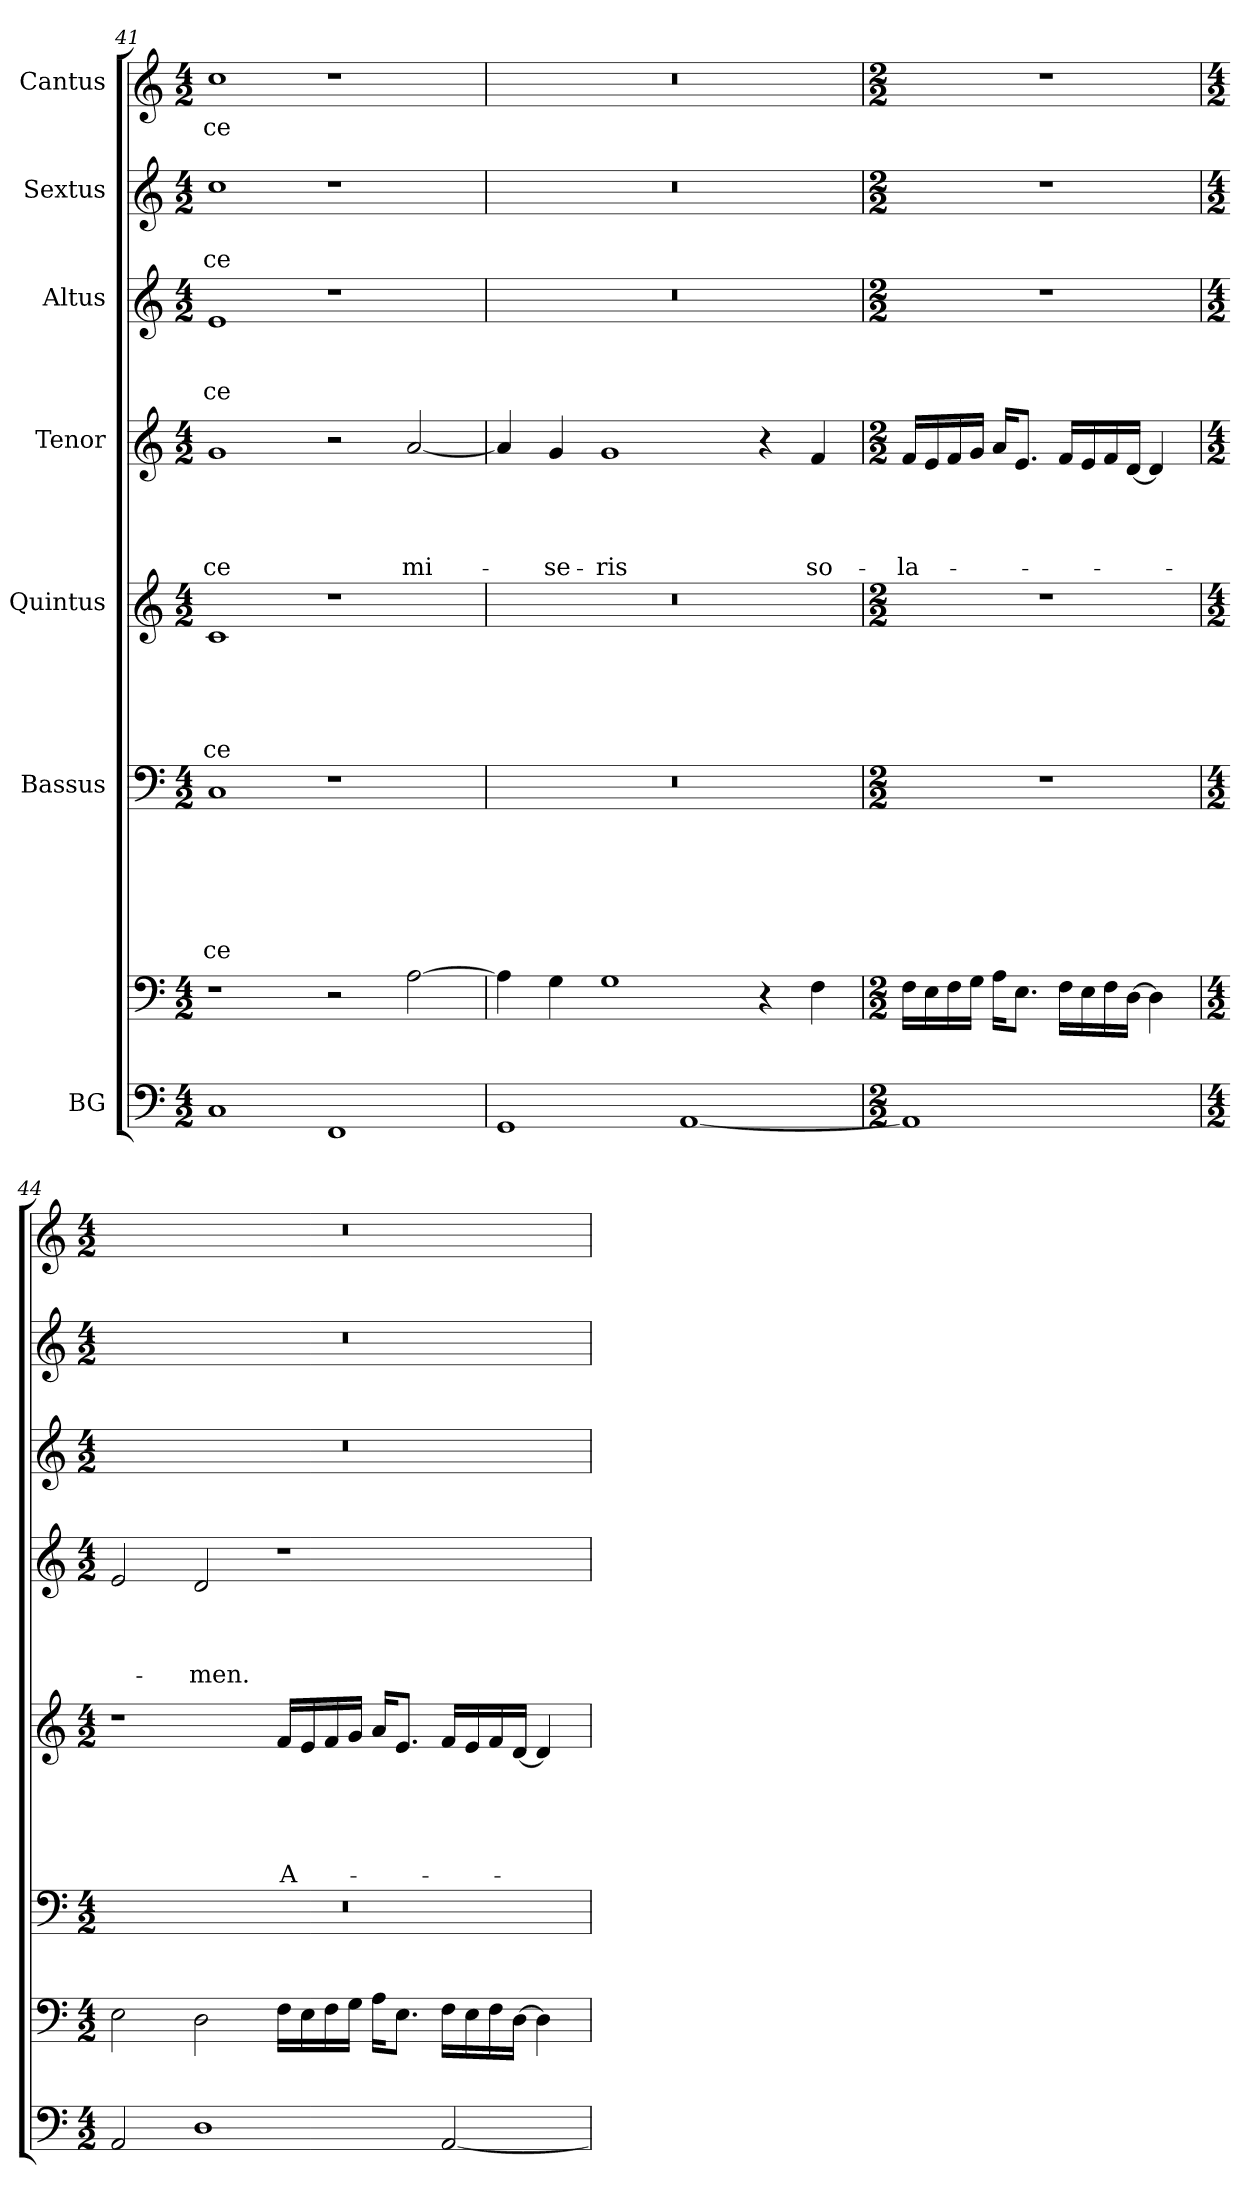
**kern	**kern	**kern	**text	**text	**text	**text	**text	**text	**kern	**text	**text	**text	**text	**text	**kern	**text	**text	**text	**text	**kern	**text	**text	**text	**kern	**text	**text	**kern	**text
*part7	*part7	*part6	*part6	*part6	*part6	*part6	*part6	*part6	*part5	*part5	*part5	*part5	*part5	*part5	*part4	*part4	*part4	*part4	*part4	*part3	*part3	*part3	*part3	*part2	*part2	*part2	*part1	*part1
*staff8	*staff7	*staff6	*staff6	*staff6	*staff6	*staff6	*staff6	*staff6	*staff5	*staff5	*staff5	*staff5	*staff5	*staff5	*staff4	*staff4	*staff4	*staff4	*staff4	*staff3	*staff3	*staff3	*staff3	*staff2	*staff2	*staff2	*staff1	*staff1
*I"BG	*	*I"Bassus	*	*	*	*	*	*	*I"Quintus	*	*	*	*	*	*I"Tenor	*	*	*	*	*I"Altus	*	*	*	*I"Sextus	*	*	*I"Cantus	*
*clefF4	*clefF4	*clefF4	*	*	*	*	*	*	*clefG2	*	*	*	*	*	*clefG2	*	*	*	*	*clefG2	*	*	*	*clefG2	*	*	*clefG2	*
*	*	*	*	*	*	*	*	*	*ITrd7c12	*	*	*	*	*	*ITrd7c12	*	*	*	*	*	*	*	*	*	*	*	*	*
*k[]	*k[]	*k[]	*	*	*	*	*	*	*k[]	*	*	*	*	*	*k[]	*	*	*	*	*k[]	*	*	*	*k[]	*	*	*k[]	*
*C:	*C:	*C:	*	*	*	*	*	*	*C:	*	*	*	*	*	*C:	*	*	*	*	*C:	*	*	*	*C:	*	*	*C:	*
*M4/2	*M4/2	*M4/2	*	*	*	*	*	*	*M4/2	*	*	*	*	*	*M4/2	*	*	*	*	*M4/2	*	*	*	*M4/2	*	*	*M4/2	*
=41	=41	=41	=41	=41	=41	=41	=41	=41	=41	=41	=41	=41	=41	=41	=41	=41	=41	=41	=41	=41	=41	=41	=41	=41	=41	=41	=41	=41
!	!	!	!	!	!	!	!	!LO:LY:b	!	!	!	!	!	!LO:LY:b	!	!	!	!	!LO:LY:b	!	!	!	!LO:LY:b	!	!	!LO:LY:b	!	!LO:LY:b
1C	1r	1C	.	.	.	.	.	-ce	1C	.	.	.	.	-ce	1G	.	.	.	-ce	1e	.	.	-ce	1cc	.	-ce	1cc	-ce
1FF	2r	1r	.	.	.	.	.	.	1r	.	.	.	.	.	2r	.	.	.	.	1r	.	.	.	1r	.	.	1r	.
!	!	!	!	!	!	!	!	!	!	!	!	!	!	!	!	!	!	!	!LO:LY:b	!	!	!	!	!	!	!	!	!
.	[>2A\	.	.	.	.	.	.	.	.	.	.	.	.	.	[>2A/	.	.	.	mi-	.	.	.	.	.	.	.	.	.
=42	=42	=42	=42	=42	=42	=42	=42	=42	=42	=42	=42	=42	=42	=42	=42	=42	=42	=42	=42	=42	=42	=42	=42	=42	=42	=42	=42	=42
1GG	4A\]	0r	.	.	.	.	.	.	0r	.	.	.	.	.	4A/]	.	.	.	.	0r	.	.	.	0r	.	.	0r	.
!	!	!	!	!	!	!	!	!	!	!	!	!	!	!	!	!	!	!	!LO:LY:b	!	!	!	!	!	!	!	!	!
.	4G\	.	.	.	.	.	.	.	.	.	.	.	.	.	4G/	.	.	.	-se-	.	.	.	.	.	.	.	.	.
!	!	!	!	!	!	!	!	!	!	!	!	!	!	!	!	!	!	!	!LO:LY:b	!	!	!	!	!	!	!	!	!
.	1G	.	.	.	.	.	.	.	.	.	.	.	.	.	1G	.	.	.	-ris	.	.	.	.	.	.	.	.	.
[<1AA	.	.	.	.	.	.	.	.	.	.	.	.	.	.	.	.	.	.	.	.	.	.	.	.	.	.	.	.
.	4r	.	.	.	.	.	.	.	.	.	.	.	.	.	4r	.	.	.	.	.	.	.	.	.	.	.	.	.
!	!	!	!	!	!	!	!	!	!	!	!	!	!	!	!	!	!	!	!LO:LY:b	!	!	!	!	!	!	!	!	!
.	4F\	.	.	.	.	.	.	.	.	.	.	.	.	.	4F/	.	.	.	so-	.	.	.	.	.	.	.	.	.
=43	=43	=43	=43	=43	=43	=43	=43	=43	=43	=43	=43	=43	=43	=43	=43	=43	=43	=43	=43	=43	=43	=43	=43	=43	=43	=43	=43	=43
*M2/2	*M2/2	*M2/2	*	*	*	*	*	*	*M2/2	*	*	*	*	*	*M2/2	*	*	*	*	*M2/2	*	*	*	*M2/2	*	*	*M2/2	*
!	!	!	!	!	!	!	!	!	!	!	!	!	!	!	!	!	!	!	!LO:LY:b	!	!	!	!	!	!	!	!	!
1AA]	16F\LL	1r	.	.	.	.	.	.	1r	.	.	.	.	.	16F/LL	.	.	.	-la-	1r	.	.	.	1r	.	.	1r	.
.	16E\	.	.	.	.	.	.	.	.	.	.	.	.	.	16E/	.	.	.	.	.	.	.	.	.	.	.	.	.
.	16F\	.	.	.	.	.	.	.	.	.	.	.	.	.	16F/	.	.	.	.	.	.	.	.	.	.	.	.	.
.	16G\JJ	.	.	.	.	.	.	.	.	.	.	.	.	.	16G/JJ	.	.	.	.	.	.	.	.	.	.	.	.	.
.	16A\KL	.	.	.	.	.	.	.	.	.	.	.	.	.	16A/KL	.	.	.	.	.	.	.	.	.	.	.	.	.
.	8.E\J	.	.	.	.	.	.	.	.	.	.	.	.	.	8.E/J	.	.	.	.	.	.	.	.	.	.	.	.	.
.	16F\LL	.	.	.	.	.	.	.	.	.	.	.	.	.	16F/LL	.	.	.	.	.	.	.	.	.	.	.	.	.
.	16E\	.	.	.	.	.	.	.	.	.	.	.	.	.	16E/	.	.	.	.	.	.	.	.	.	.	.	.	.
.	16F\	.	.	.	.	.	.	.	.	.	.	.	.	.	16F/	.	.	.	.	.	.	.	.	.	.	.	.	.
.	[>16D\JJ	.	.	.	.	.	.	.	.	.	.	.	.	.	[>16D/JJ	.	.	.	.	.	.	.	.	.	.	.	.	.
.	4D\]	.	.	.	.	.	.	.	.	.	.	.	.	.	4D/]	.	.	.	.	.	.	.	.	.	.	.	.	.
!!LO:LB:g=z
=44	=44	=44	=44	=44	=44	=44	=44	=44	=44	=44	=44	=44	=44	=44	=44	=44	=44	=44	=44	=44	=44	=44	=44	=44	=44	=44	=44	=44
*M4/2	*M4/2	*M4/2	*	*	*	*	*	*	*M4/2	*	*	*	*	*	*M4/2	*	*	*	*	*M4/2	*	*	*	*M4/2	*	*	*M4/2	*
2AA/	2E\	0r	.	.	.	.	.	.	1r	.	.	.	.	.	2E/	.	.	.	.	0r	.	.	.	0r	.	.	0r	.
!	!	!	!	!	!	!	!	!	!	!	!	!	!	!	!	!	!	!	!LO:LY:b	!	!	!	!	!	!	!	!	!
1D	2D\	.	.	.	.	.	.	.	.	.	.	.	.	.	2D/	.	.	.	-men.	.	.	.	.	.	.	.	.	.
!	!	!	!	!	!	!	!	!	!	!	!	!	!	!LO:LY:b	!	!	!	!	!	!	!	!	!	!	!	!	!	!
.	16F\LL	.	.	.	.	.	.	.	16F/LL	.	.	.	.	A-	1r	.	.	.	.	.	.	.	.	.	.	.	.	.
.	16E\	.	.	.	.	.	.	.	16E/	.	.	.	.	.	.	.	.	.	.	.	.	.	.	.	.	.	.	.
.	16F\	.	.	.	.	.	.	.	16F/	.	.	.	.	.	.	.	.	.	.	.	.	.	.	.	.	.	.	.
.	16G\JJ	.	.	.	.	.	.	.	16G/JJ	.	.	.	.	.	.	.	.	.	.	.	.	.	.	.	.	.	.	.
.	16A\KL	.	.	.	.	.	.	.	16A/KL	.	.	.	.	.	.	.	.	.	.	.	.	.	.	.	.	.	.	.
.	8.E\J	.	.	.	.	.	.	.	8.E/J	.	.	.	.	.	.	.	.	.	.	.	.	.	.	.	.	.	.	.
[<2AA/	16F\LL	.	.	.	.	.	.	.	16F/LL	.	.	.	.	.	.	.	.	.	.	.	.	.	.	.	.	.	.	.
.	16E\	.	.	.	.	.	.	.	16E/	.	.	.	.	.	.	.	.	.	.	.	.	.	.	.	.	.	.	.
.	16F\	.	.	.	.	.	.	.	16F/	.	.	.	.	.	.	.	.	.	.	.	.	.	.	.	.	.	.	.
.	[>16D\JJ	.	.	.	.	.	.	.	[>16D/JJ	.	.	.	.	.	.	.	.	.	.	.	.	.	.	.	.	.	.	.
.	4D\]	.	.	.	.	.	.	.	4D/]	.	.	.	.	.	.	.	.	.	.	.	.	.	.	.	.	.	.	.
=	=	=	=	=	=	=	=	=	=	=	=	=	=	=	=	=	=	=	=	=	=	=	=	=	=	=	=	=
*-	*-	*-	*-	*-	*-	*-	*-	*-	*-	*-	*-	*-	*-	*-	*-	*-	*-	*-	*-	*-	*-	*-	*-	*-	*-	*-	*-	*-
